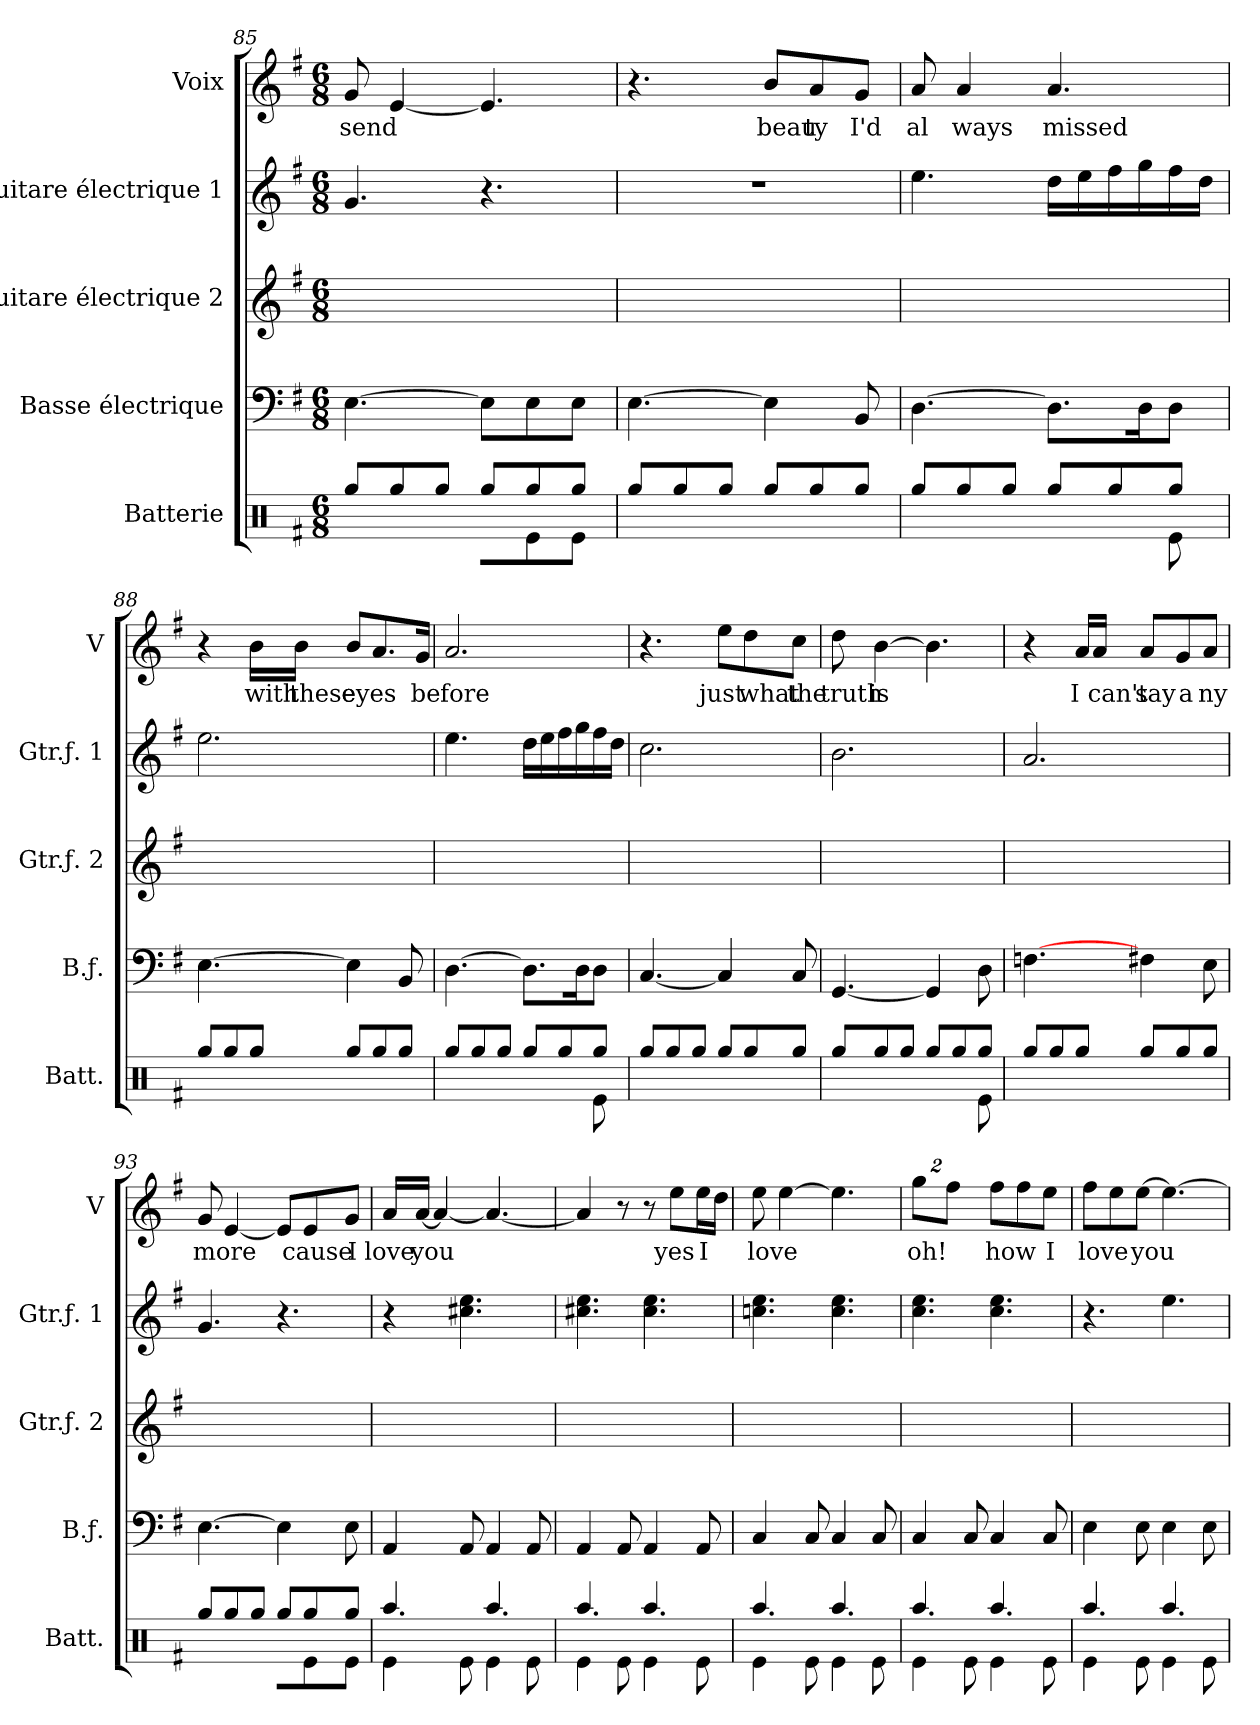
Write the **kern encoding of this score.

**kern	**kern	**kern	**kern	**kern	**text
*part5	*part4	*part3	*part2	*part1	*part1
*staff5	*staff4	*staff3	*staff2	*staff1	*staff1
*I"Batterie	*I"Basse électrique	*I"Guitare électrique 2	*I"Guitare électrique 1	*I"Voix	*
*I'Batt.	*I'B.ƒ.	*I'Gtr.ƒ. 2	*I'Gtr.ƒ. 1	*I'V	*
!!LO:LB:g=z
*clefX	*clefF4	*clefG2	*clefG2	*clefG2	*
*	*ITrd7c12	*ITrd7c12	*ITrd7c12	*	*
*k[f#]	*k[f#]	*k[f#]	*k[f#]	*k[f#]	*
*G:	*G:	*G:	*G:	*G:	*
*M6/8	*M6/8	*M6/8	*M6/8	*M6/8	*
=85	=85	=85	=85	=85	=85
*^	*	*	*	*	*
!	!	!	!	!	!	!LO:LY:b
8Rgg/L	4ryy	[4.EE\	2B\yy	4.G/	8g/	send
8Rgg/	.	.	.	.	[4e/	.
8Rgg/J	8ryy	.	.	.	.	.
8Rgg/L	8R\L	8EE\L]	.	4.r	4.e/]	.
8Rgg/	8Re\	8EE\	8ryy	.	.	.
8Rgg/J	8Re\J	8EE\J	8ryy	.	.	.
=86	=86	=86	=86	=86	=86	=86
8Rgg/L	4ryy	[4.EE\	2e\yy	2.r	4.r	.
8Rgg/	.	.	.	.	.	.
8Rgg/J	8ryy	.	.	.	.	.
!	!	!	!	!	!	!LO:LY:b
8Rgg/L	4.R\	4EE\]	.	.	8b/L	beau
!	!	!	!	!	!	!LO:LY:b
8Rgg/	.	.	8ryy	.	8a/	ty
!	!	!	!	!	!	!LO:LY:b
8Rgg/J	.	8BBB/	8ryy	.	8g/J	I'd
=87	=87	=87	=87	=87	=87	=87
!	!	!	!	!	!	!LO:LY:b
8Rgg/L	4ryy	[4.DD\	2e\yy	4.e\	8a/	al
!	!	!	!	!	!	!LO:LY:b
8Rgg/	.	.	.	.	4a/	ways
8Rgg/J	8ryy	.	.	.	.	.
!	!	!	!	!	!	!LO:LY:b
8Rgg/L	4R\	8.DD\L]	.	16d\LL	4.a/	missed
.	.	.	.	16e\	.	.
8Rgg/	.	.	8ryy	16f#\	.	.
.	.	16DD\k	.	16g\	.	.
8Rgg/J	8Re\	8DD\J	8ryy	16f#\	.	.
.	.	.	.	16d\JJ	.	.
=88	=88	=88	=88	=88	=88	=88
8Rgg/L	4ryy	[4.EE\	4.e\yy	2.e\	4r	.
8Rgg/	.	.	.	.	.	.
!	!	!	!	!	!	!LO:LY:b
8Rgg/J	8ryy	.	.	.	16b\LL	with
!	!	!	!	!	!	!LO:LY:b
.	.	.	.	.	16b\JJ	these
!	!	!	!	!	!	!LO:LY:b
8Rgg/L	4.R\	4EE\]	8e\yy	.	8b/L	eyes
8Rgg/	.	.	8ryy	.	8.a/	.
8Rgg/J	.	8BBB/	8ryy	.	.	.
!	!	!	!	!	!	!LO:LY:b
.	.	.	.	.	16g/Jk	be
!!LO:PB:g=z
=89	=89	=89	=89	=89	=89	=89
!	!	!	!	!	!	!LO:LY:b
8Rgg/L	4ryy	[4.DD\	4.e\yy	4.e\	2.a/	fore
8Rgg/	.	.	.	.	.	.
8Rgg/J	8ryy	.	.	.	.	.
8Rgg/L	4R\	8.DD\L]	8e\yy	16d\LL	.	.
.	.	.	.	16e\	.	.
8Rgg/	.	.	8ryy	16f#\	.	.
.	.	16DD\k	.	16g\	.	.
8Rgg/J	8Re\	8DD\J	8ryy	16f#\	.	.
.	.	.	.	16d\JJ	.	.
=90	=90	=90	=90	=90	=90	=90
8Rgg/L	4ryy	[4.CC/	4.e\yy	2.c\	4.r	.
8Rgg/	.	.	.	.	.	.
8Rgg/J	8ryy	.	.	.	.	.
!	!	!	!	!	!	!LO:LY:b
8Rgg/L	4.R\	4CC/]	8e\yy	.	8ee\L	just
!	!	!	!	!	!	!LO:LY:b
8Rgg/	.	.	8ryy	.	8dd\	what
!	!	!	!	!	!	!LO:LY:b
8Rgg/J	.	8CC/	8ryy	.	8cc\J	the
=91	=91	=91	=91	=91	=91	=91
!	!	!	!	!	!	!LO:LY:b
8Rgg/L	4ryy	[4.GGG/	4.d\yy	2.B\	8dd\	truth
!	!	!	!	!	!	!LO:LY:b
8Rgg/	.	.	.	.	[4b\	is
8Rgg/J	8ryy	.	.	.	.	.
8Rgg/L	4R\	4GGG/]	8d\yy	.	4.b\]	.
8Rgg/	.	.	8ryy	.	.	.
8Rgg/J	8Re\	8DD\	8ryy	.	.	.
=92	=92	=92	=92	=92	=92	=92
8Rgg/L	4ryy	[4.FFn\	4.A/yy	2.A/	4r	.
8Rgg/	.	.	.	.	.	.
!	!	!	!	!	!	!LO:LY:b
8Rgg/J	8ryy	.	.	.	16a/LL	I
!	!	!	!	!	!	!LO:LY:b
.	.	.	.	.	16a/JJ	can't
!	!	!	!	!	!	!LO:LY:b
8Rgg/L	4.R\	4FF#\	8A/yy	.	8a/L	say
!	!	!	!	!	!	!LO:LY:b
8Rgg/	.	.	8ryy	.	8g/	a
!	!	!	!	!	!	!LO:LY:b
8Rgg/J	.	8EE\	8ryy	.	8a/J	ny
!!LO:LB:g=z
=93	=93	=93	=93	=93	=93	=93
!	!	!	!	!	!	!LO:LY:b
8Rgg/L	4ryy	[4.EE\	4.B\yy	4.G/	8g/	more
8Rgg/	.	.	.	.	[4e/	.
8Rgg/J	8ryy	.	.	.	.	.
8Rgg/L	8R\L	4EE\]	8B\yy	4.r	8e/L]	.
!	!	!	!	!	!	!LO:LY:b
8Rgg/	8Re\	.	8ryy	.	8e/	cause
!	!	!	!	!	!	!LO:LY:b
8Rgg/J	8Re\J	8EE\	8ryy	.	8g/J	I
=94	=94	=94	=94	=94	=94	=94
*	*^	*	*	*	*	*
!	!	!	!	!	!	!	!LO:LY:b
4Re\	4.Raa/	4.ryy	4AAA/	2.e\yy	4r	16a/LL	love
!	!	!	!	!	!	!	!LO:LY:b
.	.	.	.	.	.	[16a/JJ	you
.	.	.	.	.	.	4a/_	.
8Re\	.	.	8AAA/	.	4.c#X\ 4.e\	.	.
4Re\	4.Raa/	4.R\	4AAA/	.	.	4.a/_	.
8Re\	.	.	8AAA/	.	8ryy	.	.
=95	=95	=95	=95	=95	=95	=95	=95
4Re\	4.Raa/	4ryy	4AAA/	2.e\yy	4.c#X\ 4.e\	4a/]	.
8Re\	.	8ryy	8AAA/	.	.	8r	.
4Re\	4.Raa/	4.R\	4AAA/	.	4.c#\ 4.e\	8r	.
!	!	!	!	!	!	!	!LO:LY:b
.	.	.	.	.	.	8ee\L	yes
!	!	!	!	!	!	!	!LO:LY:b
8Re\	.	.	8AAA/	.	.	16ee\L	I
.	.	.	.	.	.	16dd\JJ	.
=96	=96	=96	=96	=96	=96	=96	=96
!	!	!	!	!	!	!	!LO:LY:b
4Re\	4.Raa/	4ryy	4CC/	2.e\yy	4.cn\ 4.e\	8ee\	love
.	.	.	.	.	.	[4ee\	.
8Re\	.	8ryy	8CC/	.	.	.	.
4Re\	4.Raa/	4.R\	4CC/	.	4.c\ 4.e\	4.ee\]	.
8Re\	.	.	8CC/	.	.	.	.
!!LO:PB:g=z
=97	=97	=97	=97	=97	=97	=97	=97
!	!	!	!	!	!	!	!LO:LY:b
4Re\	4.Raa/	4ryy	4CC/	2.e\yy	4.c\ 4.e\	16%3gg\L	oh!
.	.	.	.	.	.	16%3ff#\J	.
8Re\	.	8ryy	8CC/	.	.	.	.
!	!	!	!	!	!	!	!LO:LY:b
4Re\	4.Raa/	4.R\	4CC/	.	4.c\ 4.e\	8ff#\L	how
.	.	.	.	.	.	8ff#\	.
!	!	!	!	!	!	!	!LO:LY:b
8Re\	.	.	8CC/	.	.	8ee\J	I
=98	=98	=98	=98	=98	=98	=98	=98
!	!	!	!	!	!	!	!LO:LY:b
4Re\	4.Raa/	4.ryy	4EE\	2.e\yy	4.r	8ff#\L	love
.	.	.	.	.	.	8ee\	.
!	!	!	!	!	!	!	!LO:LY:b
8Re\	.	.	8EE\	.	.	[8ee\J	you
4Re\	4.Raa/	4.R\	4EE\	.	4.e\	4.ee\_	.
8Re\	.	.	8EE\	.	.	.	.
*v	*v	*v	*	*	*	*	*
=	=	=	=	=	=
*-	*-	*-	*-	*-	*-
